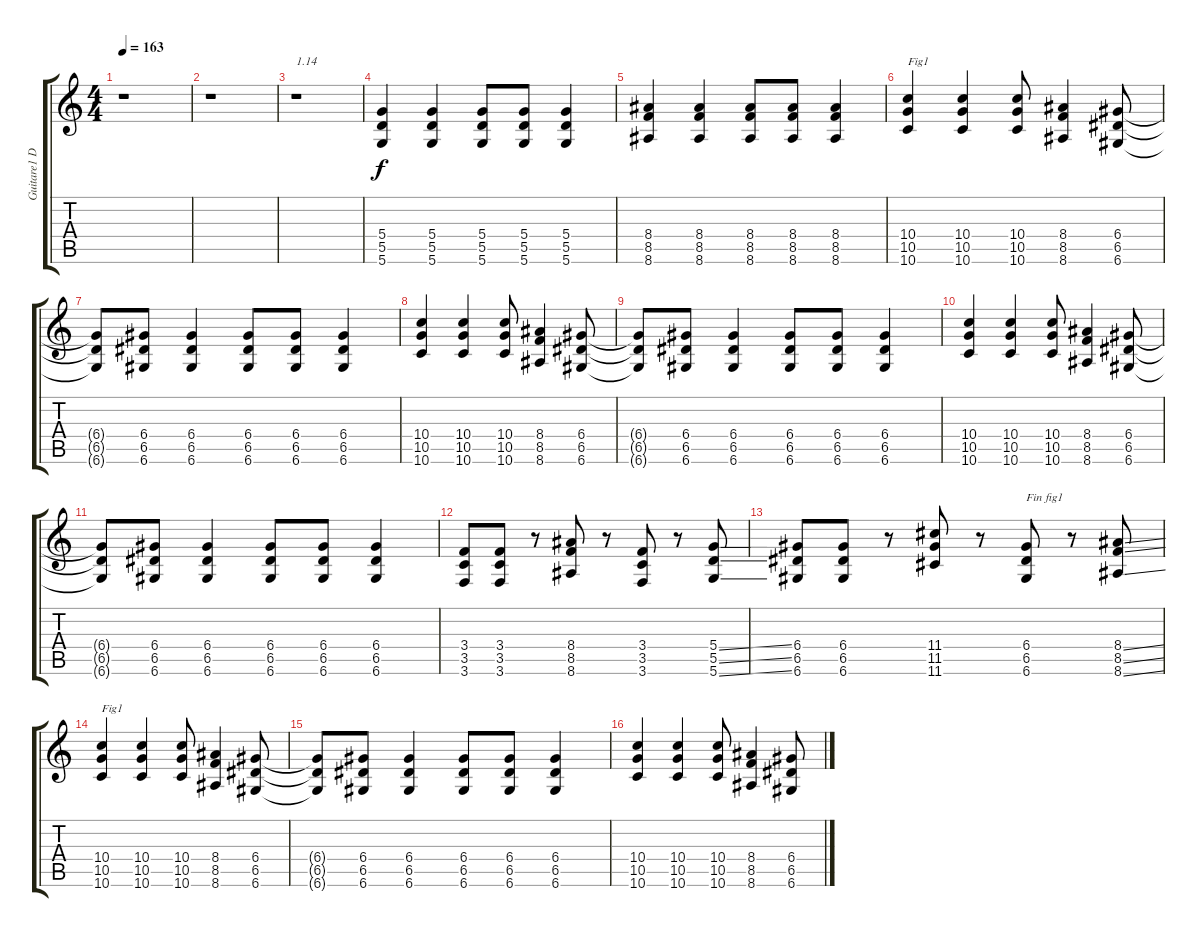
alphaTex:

\track ("Guitare1 Dr-D" "Guitare1 D") {instrument overdrivenguitar}
\staff {score tabs}
\tuning (E4 B3 G3 D3 A2 D2) {hide}
\ts (4 4)
\tempo 163
\clef g2
\ks c
r.1{dy f} |
r.1 |
r.1{txt "1.14"} |
(5.4 5.5 5.6).4 (5.4 5.5 5.6).4 (5.4 5.5 5.6).8 (5.4 5.5 5.6).8 (5.4 5.5 5.6).4 |
(8.4 8.5 8.6).4 (8.4 8.5 8.6).4 (8.4 8.5 8.6).8 (8.4 8.5 8.6).8 (8.4 8.5 8.6).4 |
(10.4 10.5 10.6).4{txt "Fig1"} (10.4 10.5 10.6).4 (10.4 10.5 10.6).8 (8.4 8.5 8.6).4 (6.4 6.5 6.6).8 |
(6.4{t} 6.5{t} 6.6{t}).8 (6.4 6.5 6.6).8 (6.4 6.5 6.6).4 (6.4 6.5 6.6).8 (6.4 6.5 6.6).8 (6.4 6.5 6.6).4 |
(10.4 10.5 10.6).4 (10.4 10.5 10.6).4 (10.4 10.5 10.6).8 (8.4 8.5 8.6).4 (6.4 6.5 6.6).8 |
(6.4{t} 6.5{t} 6.6{t}).8 (6.4 6.5 6.6).8 (6.4 6.5 6.6).4 (6.4 6.5 6.6).8 (6.4 6.5 6.6).8 (6.4 6.5 6.6).4 |
(10.4 10.5 10.6).4 (10.4 10.5 10.6).4 (10.4 10.5 10.6).8 (8.4 8.5 8.6).4 (6.4 6.5 6.6).8 |
(6.4{t} 6.5{t} 6.6{t}).8 (6.4 6.5 6.6).8 (6.4 6.5 6.6).4 (6.4 6.5 6.6).8 (6.4 6.5 6.6).8 (6.4 6.5 6.6).4 |
(3.4 3.5 3.6).8 (3.4 3.5 3.6).8 r.8 (8.4 8.5 8.6).8 r.8 (3.4 3.5 3.6).8 r.8 (5.4{ss} 5.5{ss} 5.6{ss}).8 |
(6.4 6.5 6.6).8 (6.4 6.5 6.6).8 r.8 (11.4 11.5 11.6).8 r.8 (6.4 6.5 6.6).8{txt "Fin fig1"} r.8 (8.4{ss} 8.5{ss} 8.6{ss}).8 |
(10.4 10.5 10.6).4{txt "Fig1"} (10.4 10.5 10.6).4 (10.4 10.5 10.6).8 (8.4 8.5 8.6).4 (6.4 6.5 6.6).8 |
(6.4{t} 6.5{t} 6.6{t}).8 (6.4 6.5 6.6).8 (6.4 6.5 6.6).4 (6.4 6.5 6.6).8 (6.4 6.5 6.6).8 (6.4 6.5 6.6).4 |
(10.4 10.5 10.6).4 (10.4 10.5 10.6).4 (10.4 10.5 10.6).8 (8.4 8.5 8.6).4 (6.4 6.5 6.6).8
